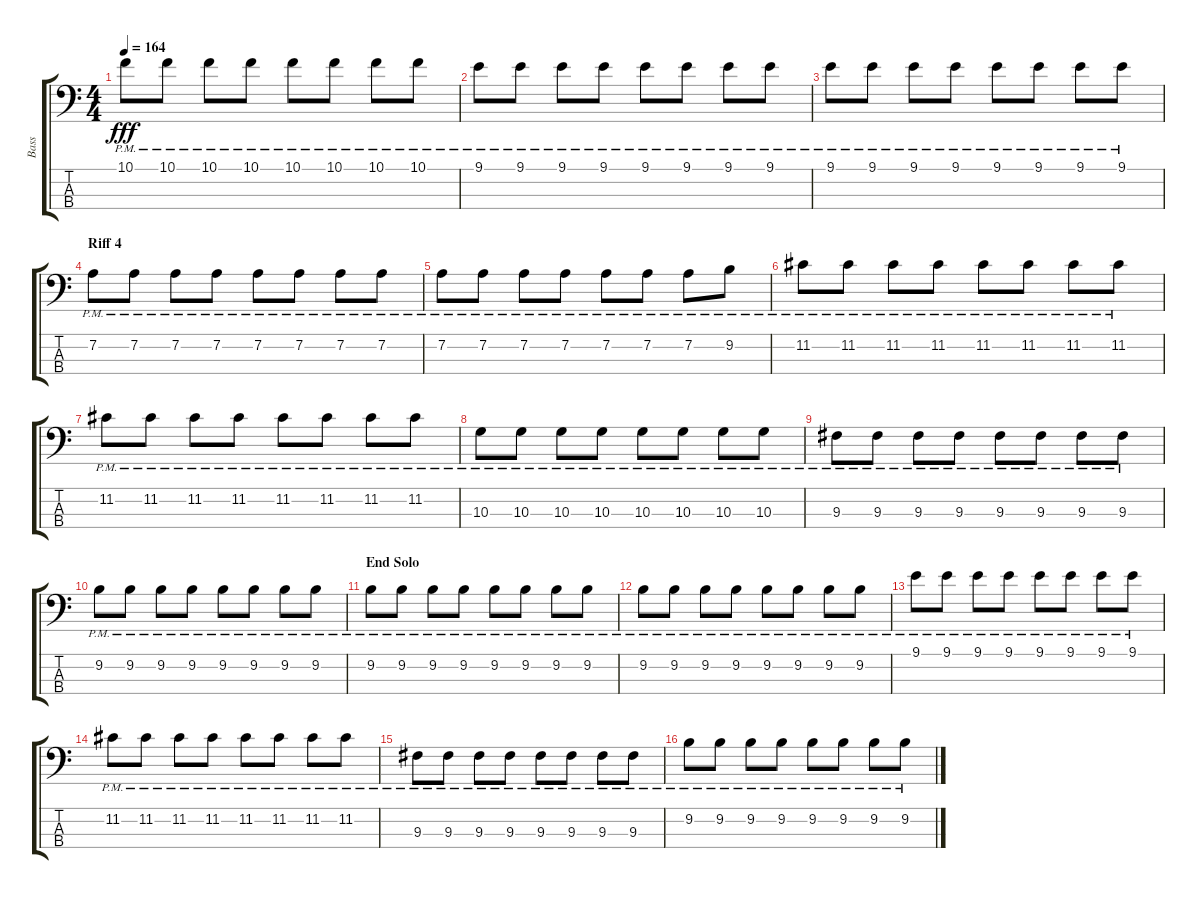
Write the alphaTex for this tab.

\track ("Bass" "Bass") {instrument fretlessbass}
\staff {score tabs}
\tuning (G2 D2 A1 E1) {hide}
\ts (4 4)
\tempo 164
\clef f4
\ks c
10.1{pm}.8{dy fff} 10.1{pm}.8 10.1{pm}.8 10.1{pm}.8 10.1{pm}.8 10.1{pm}.8 10.1{pm}.8 10.1{pm}.8 |
9.1{pm}.8 9.1{pm}.8 9.1{pm}.8 9.1{pm}.8 9.1{pm}.8 9.1{pm}.8 9.1{pm}.8 9.1{pm}.8 |
9.1{pm}.8 9.1{pm}.8 9.1{pm}.8 9.1{pm}.8 9.1{pm}.8 9.1{pm}.8 9.1{pm}.8 9.1{pm}.8 |
\section ("" "Riff 4")
7.2{pm}.8 7.2{pm}.8 7.2{pm}.8 7.2{pm}.8 7.2{pm}.8 7.2{pm}.8 7.2{pm}.8 7.2{pm}.8 |
7.2{pm}.8 7.2{pm}.8 7.2{pm}.8 7.2{pm}.8 7.2{pm}.8 7.2{pm}.8 7.2{pm}.8 9.2{pm}.8 |
11.2{pm}.8 11.2{pm}.8 11.2{pm}.8 11.2{pm}.8 11.2{pm}.8 11.2{pm}.8 11.2{pm}.8 11.2{pm}.8 |
11.2{pm}.8 11.2{pm}.8 11.2{pm}.8 11.2{pm}.8 11.2{pm}.8 11.2{pm}.8 11.2{pm}.8 11.2{pm}.8 |
10.3{pm}.8 10.3{pm}.8 10.3{pm}.8 10.3{pm}.8 10.3{pm}.8 10.3{pm}.8 10.3{pm}.8 10.3{pm}.8 |
9.3{pm}.8 9.3{pm}.8 9.3{pm}.8 9.3{pm}.8 9.3{pm}.8 9.3{pm}.8 9.3{pm}.8 9.3{pm}.8 |
9.2{pm}.8 9.2{pm}.8 9.2{pm}.8 9.2{pm}.8 9.2{pm}.8 9.2{pm}.8 9.2{pm}.8 9.2{pm}.8 |
\section ("" "End Solo")
9.2{pm}.8 9.2{pm}.8 9.2{pm}.8 9.2{pm}.8 9.2{pm}.8 9.2{pm}.8 9.2{pm}.8 9.2{pm}.8 |
9.2{pm}.8 9.2{pm}.8 9.2{pm}.8 9.2{pm}.8 9.2{pm}.8 9.2{pm}.8 9.2{pm}.8 9.2{pm}.8 |
9.1{pm}.8 9.1{pm}.8 9.1{pm}.8 9.1{pm}.8 9.1{pm}.8 9.1{pm}.8 9.1{pm}.8 9.1{pm}.8 |
11.2{pm}.8 11.2{pm}.8 11.2{pm}.8 11.2{pm}.8 11.2{pm}.8 11.2{pm}.8 11.2{pm}.8 11.2{pm}.8 |
9.3{pm}.8 9.3{pm}.8 9.3{pm}.8 9.3{pm}.8 9.3{pm}.8 9.3{pm}.8 9.3{pm}.8 9.3{pm}.8 |
9.2{pm}.8 9.2{pm}.8 9.2{pm}.8 9.2{pm}.8 9.2{pm}.8 9.2{pm}.8 9.2{pm}.8 9.2{pm}.8
